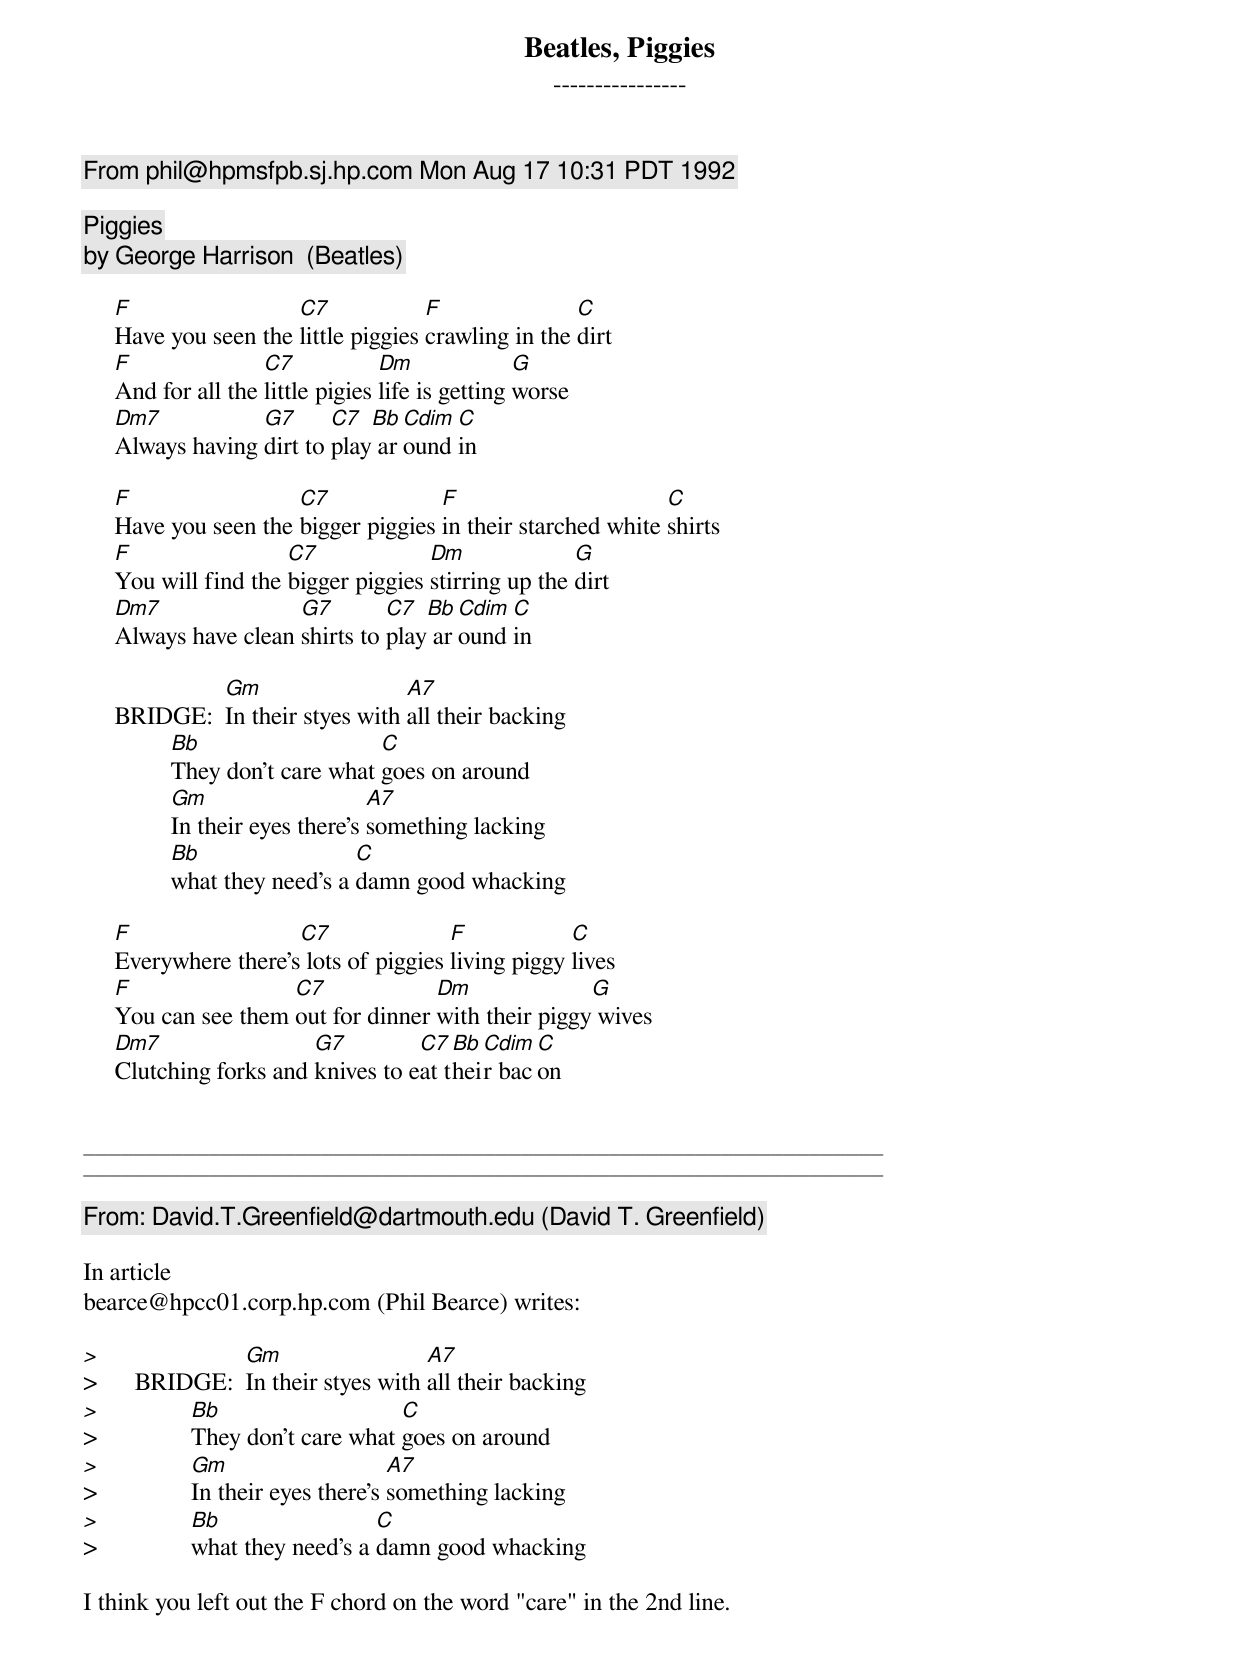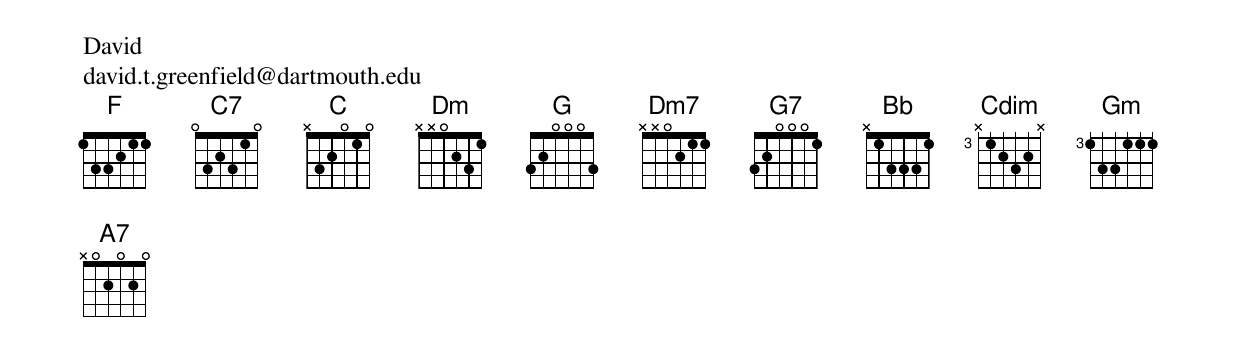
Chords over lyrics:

Beatles, Piggies
----------------
From phil@hpmsfpb.sj.hp.com Mon Aug 17 10:31 PDT 1992

                                 Piggies
                       by George Harrison  (Beatles)

     F                 C7             F               C
     Have you seen the little piggies crawling in the dirt
     F               C7            Dm              G
     And for all the little pigies life is getting worse
     Dm7           G7      C7  Bb Cdim C
     Always having dirt to play around in

     F                 C7             F                       C
     Have you seen the bigger piggies in their starched white shirts
     F                 C7             Dm              G
     You will find the bigger piggies stirring up the dirt
     Dm7               G7        C7  Bb Cdim C
     Always have clean shirts to play around in

              Gm                  A7
     BRIDGE:  In their styes with all their backing
              Bb                   C
              They don't care what goes on around
              Gm                    A7
              In their eyes there's something lacking
              Bb                 C
              what they need's a damn good whacking

     F                 C7               F            C
     Everywhere there's lots of piggies living piggy lives
     F                C7             Dm              G
     You can see them out for dinner with their piggy wives
     Dm7                 G7         C7  Bb Cdim C
     Clutching forks and knives to eat their bacon


________________________________________________________________
________________________________________________________________

From: David.T.Greenfield@dartmouth.edu (David T. Greenfield)

In article <73410021@hpcc01.corp.hp.com>
bearce@hpcc01.corp.hp.com (Phil Bearce) writes:

>               Gm                  A7
>      BRIDGE:  In their styes with all their backing
>               Bb                   C
>               They don't care what goes on around
>               Gm                    A7
>               In their eyes there's something lacking
>               Bb                 C
>               what they need's a damn good whacking

I think you left out the F chord on the word "care" in the 2nd line.

David
david.t.greenfield@dartmouth.edu
